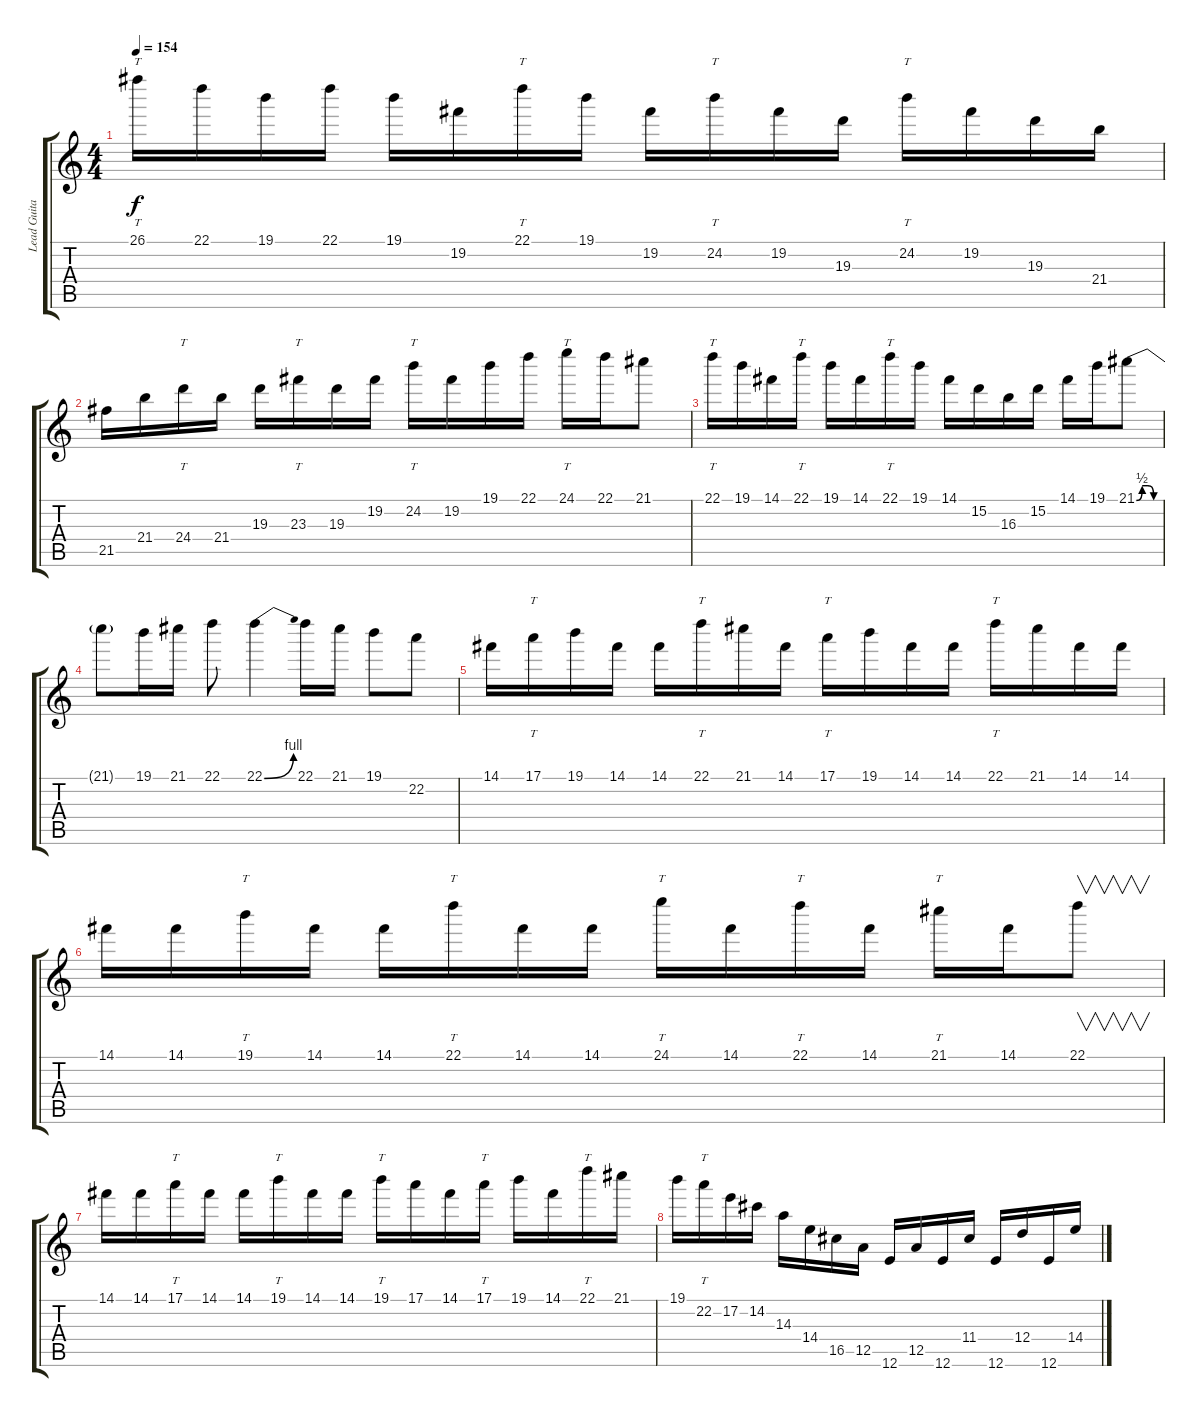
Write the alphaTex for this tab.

\track ("Lead Guitar 1" "Lead Guita") {instrument overdrivenguitar}
\staff {score tabs}
\tuning (E4 B3 G3 D3 A2 E2) {hide}
\ts (4 4)
\section ("" "")
\tempo 154
\clef g2
\ks c
26.1.16{tt dy f} 22.1.16 19.1.16 22.1.16 19.1.16 19.2.16 22.1.16{tt} 19.1.16 19.2.16 24.2.16{tt} 19.2.16 19.3.16 24.2.16{tt} 19.2.16 19.3.16 21.4.16 |
21.5.16 21.4.16 24.4.16{tt} 21.4.16 19.3.16 23.3.16{tt} 19.3.16 19.2.16 24.2.16{tt} 19.2.16 19.1.16 22.1.16 24.1.16{tt} 22.1.16 21.1.8 |
22.1.16{tt} 19.1.16 14.1.16 22.1.16{tt} 19.1.16 14.1.16 22.1.16{tt} 19.1.16 14.1.16 15.2.16 16.3.16 15.2.16 14.1.16 19.1.16 21.1{be (custom 0 0 15 2 30 2 45 0 60 0)}.8 |
21.1{t}.8 19.1.16 21.1.16 22.1.8 22.1{be (bend 0 0 60 4)}.4 22.1.16 21.1.16 19.1.8 22.2.8 |
14.1.16 17.1.16{tt} 19.1.16 14.1.16 14.1.16 22.1.16{tt} 21.1.16 14.1.16 17.1.16{tt} 19.1.16 14.1.16 14.1.16 22.1.16{tt} 21.1.16 14.1.16 14.1.16 |
14.1.16 14.1.16 19.1.16{tt} 14.1.16 14.1.16 22.1.16{tt} 14.1.16 14.1.16 24.1.16{tt} 14.1.16 22.1.16{tt} 14.1.16 21.1.16{tt} 14.1.16 22.1.8{v} |
14.1.16 14.1.16 17.1.16{tt} 14.1.16 14.1.16 19.1.16{tt} 14.1.16 14.1.16 19.1.16{tt} 17.1.16 14.1.16 17.1.16{tt} 19.1.16 14.1.16 22.1.16{tt} 21.1.16 |
19.1.16 22.2.16{tt} 17.2.16 14.2.16 14.3.16 14.4.16 16.5.16 12.5.16 12.6.16 12.5.16 12.6.16 11.4.16 12.6.16 12.4.16 12.6.16 14.4.16
